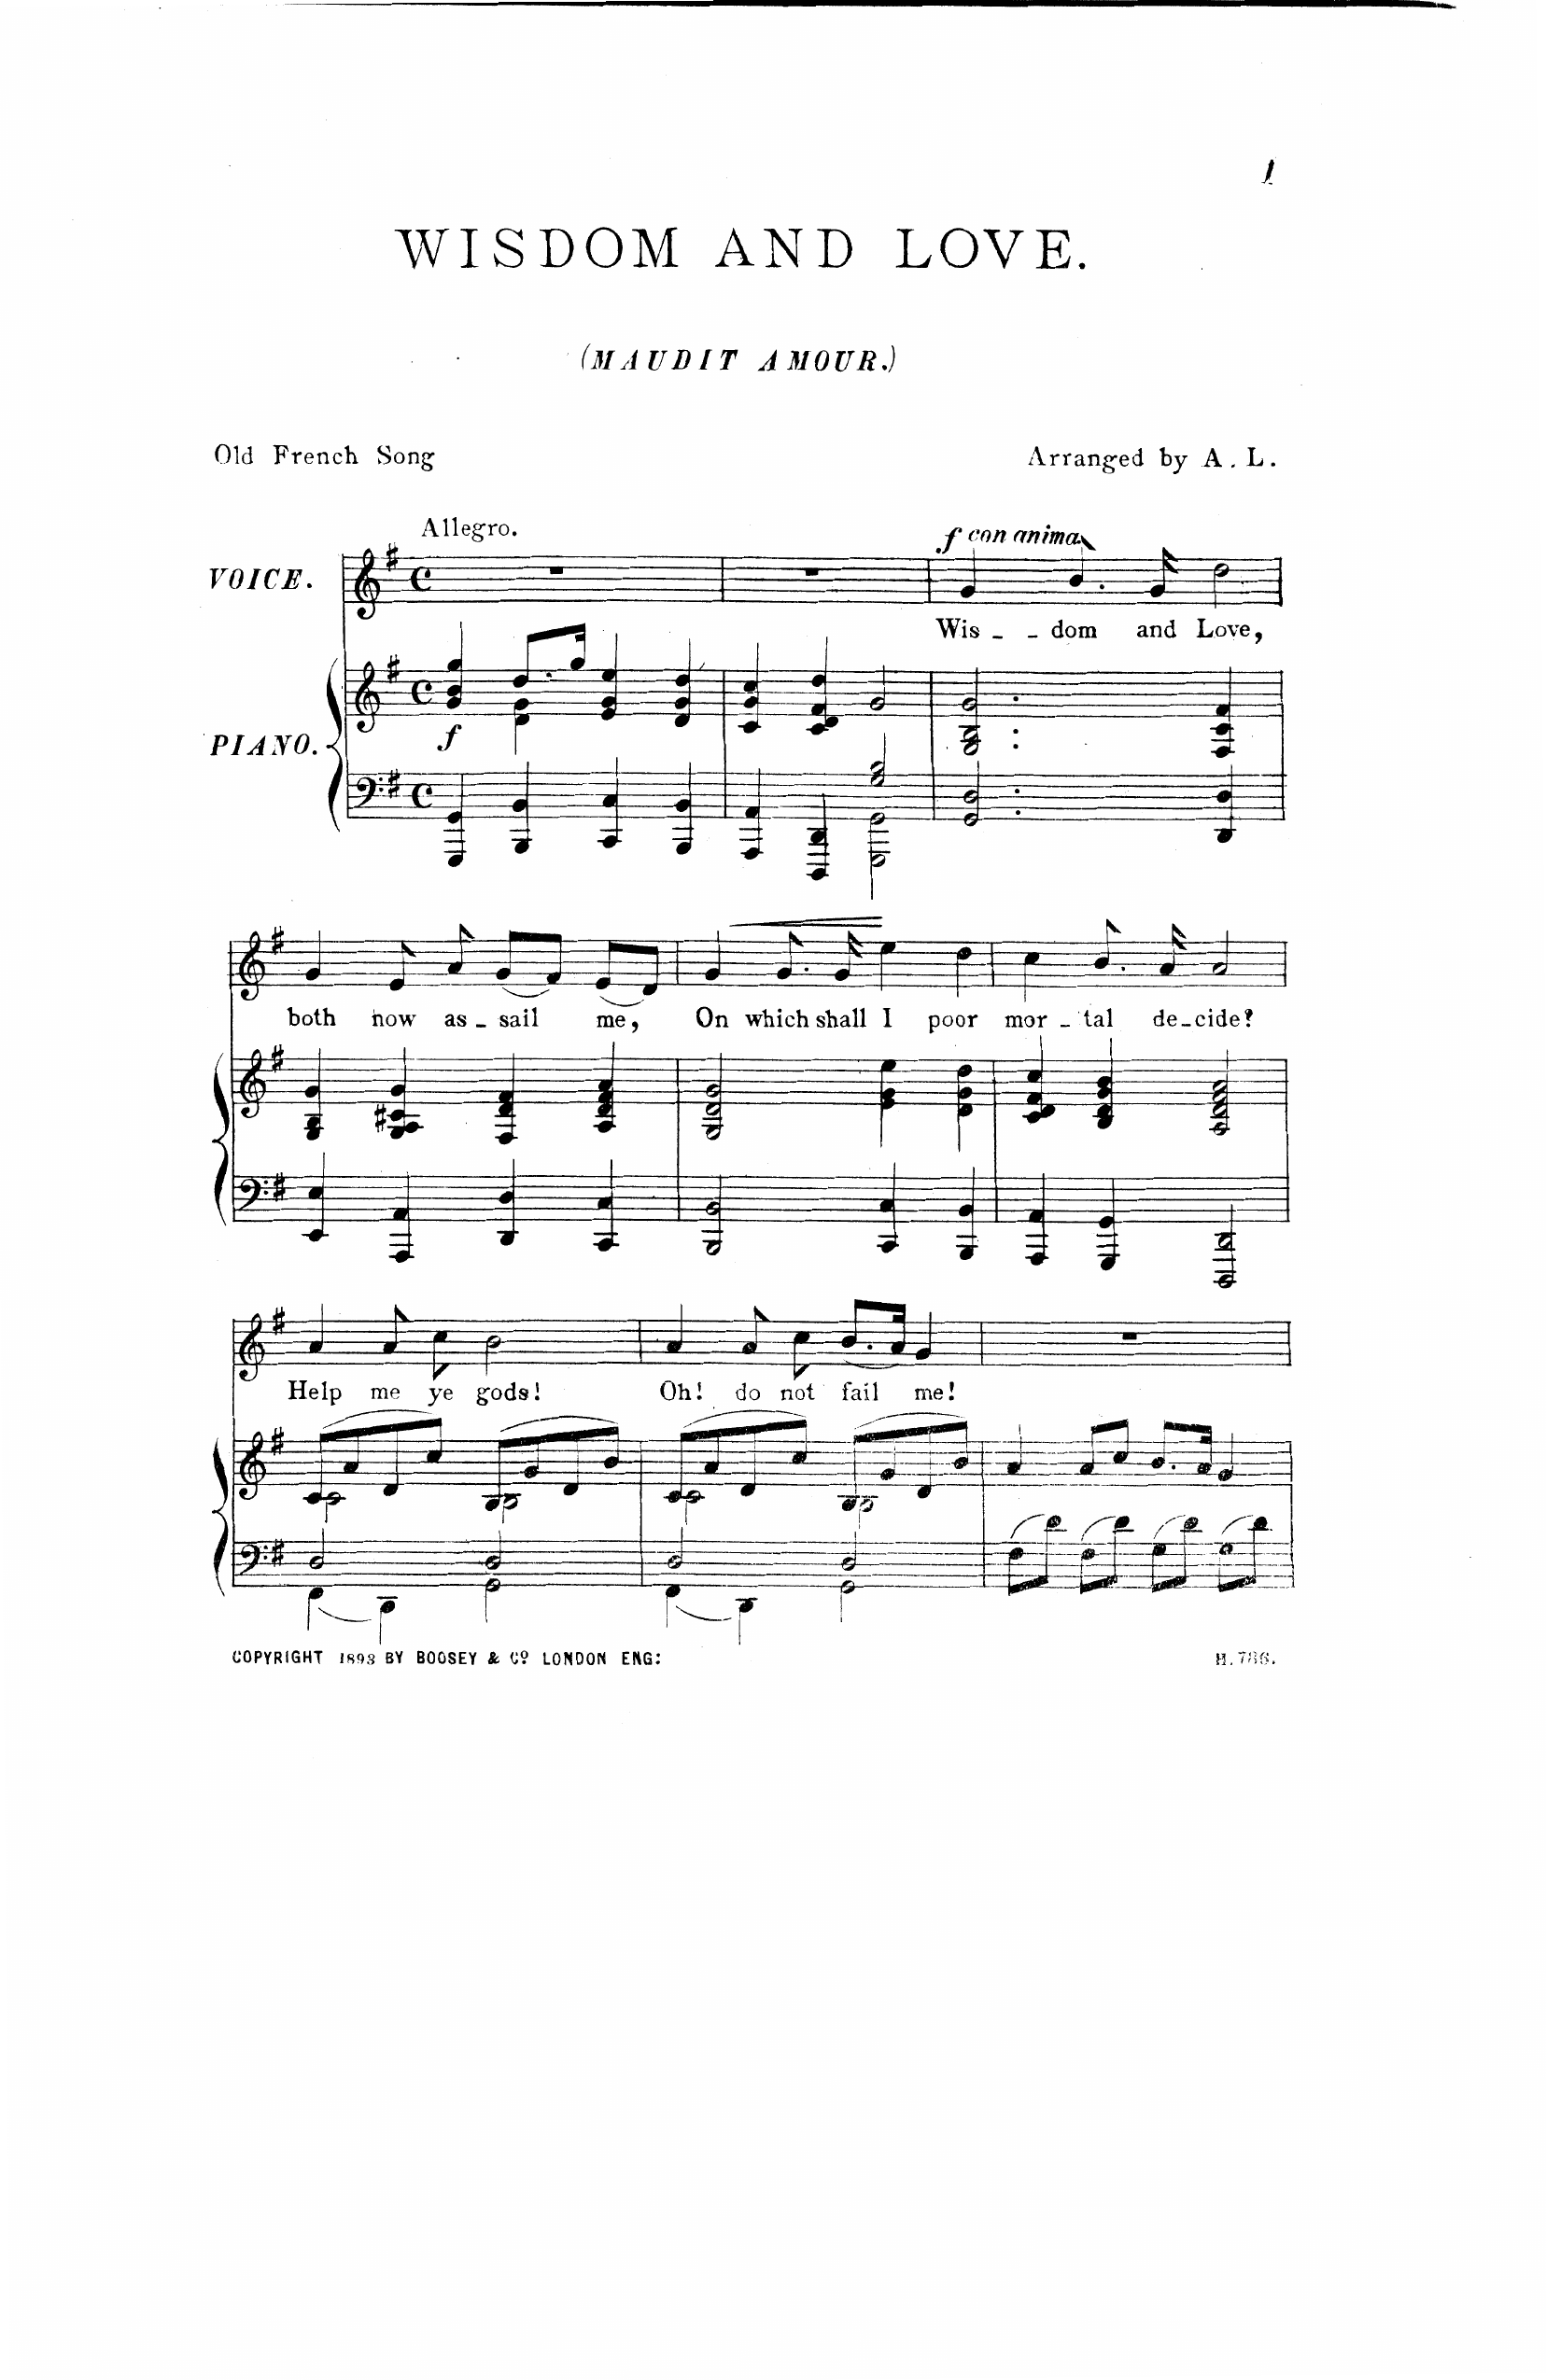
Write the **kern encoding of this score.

**kern	**kern	**dynam	**kern	**text	**dynam
*part2	*part2	*part2	*part1	*part1	*part1
*staff3	*staff2	*staff2/3	*staff1	*staff1	*staff1
*I"Piano	*	*	*I"Voice	*	*
*I'Pno	*	*	*	*	*
*clefF4	*clefG2	*	*clefG2	*	*
*k[f#]	*k[f#]	*	*k[f#]	*	*
*M4/4	*M4/4	*	*M4/4	*	*
*met(c)	*met(c)	*	*met(c)	*	*
=1	=1	=1	=1	=1	=1
*	*^	*	*	*	*
!	!	!	!	!LO:TX:a:B:t=Allegro	!	!
!	!	!	!LO:DY:b	!	!	!
4GGG/ 4GG/	4g/ 4b/ 4gg/	4ryy	f	1r	.	.
4BBB/ 4BB/	8.dd/L	4d\ 4g\	.	.	.	.
.	16gg/Jk	.	.	.	.	.
4CC/ 4C/	4e/ 4g/ 4ee/	2ryy	.	.	.	.
4BBB/ 4BB/	4d/ 4g/ 4dd/	.	.	.	.	.
*	*v	*v	*	*	*	*
=2	=2	=2	=2	=2	=2
*^	*	*	*	*	*
4AAA/ 4AA/	2ryy	4c/ 4g/ 4cc/	.	1r	.	.
4DDD/ 4DD/	.	4c/ 4d/ 4f#/ 4dd/	.	.	.	.
2G/ 2B/	2GGG\ 2GG\	2g/	.	.	.	.
=3	=3	=3	=3	=3	=3	=3
!	!	!	!	!	!	!LO:DY:a
!	!	!	!	!	!	!LO:DY:n=1:a
*v	*v	*	*	*	*	*
2.GG/ 2.D/	2.G/ 2.B/ 2.g/	.	4g/	Wis-	f other-dynamics
.	.	.	8.b/	-dom	.
.	.	.	16g/	and	.
.	.	.	2dd\	Love,	.
4DD/ 4D/	4F#/ 4c/ 4f#/	.	.	.	.
=4	=4	=4	=4	=4	=4
4EE/ 4E/	4G/ 4B/ 4g/	.	4g/	both	.
4AAA/ 4AA/	4G/ 4A/ 4c#X/ 4g/	.	8e/	now	.
.	.	.	8a/	as-	.
4DD/ 4D/	4F#/ 4d/ 4f#/	.	(8g/L	-sail	.
.	.	.	8f#/J)	.	.
4CC/ 4C/	4A/ 4d/ 4f#/ 4a/	.	(8e/L	me,	.
.	.	.	8d/J)	.	.
=5	=5	=5	=5	=5	=5
!	!	!	!	!	!LO:HP:b
2BBB/ 2BB/	2G/ 2d/ 2g/	.	4g/	On	<
.	.	.	8.g/	which	.
.	.	.	16g/	shall	.
4CC/ 4C/	4e\ 4g\ 4ee\	.	4ee\	I	[
4BBB/ 4BB/	4d\ 4g\ 4dd\	.	4dd\	poor	.
=6	=6	=6	=6	=6	=6
4AAA/ 4AA/	4c/ 4d/ 4f#/ 4cc/	.	4cc\	mor-	.
4GGG/ 4GG/	4B/ 4d/ 4g/ 4b/	.	8.b/	-tal	.
.	.	.	16a/	de-	.
2DDD/ 2DD/	2A/ 2d/ 2f#/ 2a/	.	2a/	-cide?	.
=7	=7	=7	=7	=7	=7
*^	*^	*	*	*	*
2D/	4FF#\	(8c/L	2c\	.	4a/	Help	.
.	.	8a/	.	.	.	.	.
.	4DD\	8d/	.	.	8a/	me	.
.	.	8cc/J)	.	.	8cc\	ye	.
2D/	2GG\	(8B/L	2B\	.	2b\	gods!	.
.	.	8g/	.	.	.	.	.
.	.	8d/	.	.	.	.	.
.	.	8b/J)	.	.	.	.	.
=8	=8	=8	=8	=8	=8	=8	=8
2D/	4FF#\	(8c/L	2c\	.	4a/	Oh!	.
.	.	8a/	.	.	.	.	.
.	4DD\	8d/	.	.	8a/	do	.
.	.	8cc/J)	.	.	8cc\	not	.
2D/	2GG\	(8B/L	2B\	.	(8.b/L	fail	.
.	.	8g/	.	.	.	.	.
.	.	.	.	.	16a/Jk)	.	.
.	.	8d/	.	.	4g/	me!	.
.	.	8b/J)	.	.	.	.	.
*v	*v	*	*	*	*	*	*
*	*v	*v	*	*	*	*
=9	=9	=9	=9	=9	=9
8F#\L	4a/	.	1r	.	.
8d\J	.	.	.	.	.
8F#\L	8a/L	.	.	.	.
8d\J	8cc/J	.	.	.	.
8G\L	8.b/L	.	.	.	.
8d\J	.	.	.	.	.
.	16a/Jk	.	.	.	.
8G\L	4g/	.	.	.	.
8d\J	.	.	.	.	.
=	=	=	=	=	=
*-	*-	*-	*-	*-	*-
